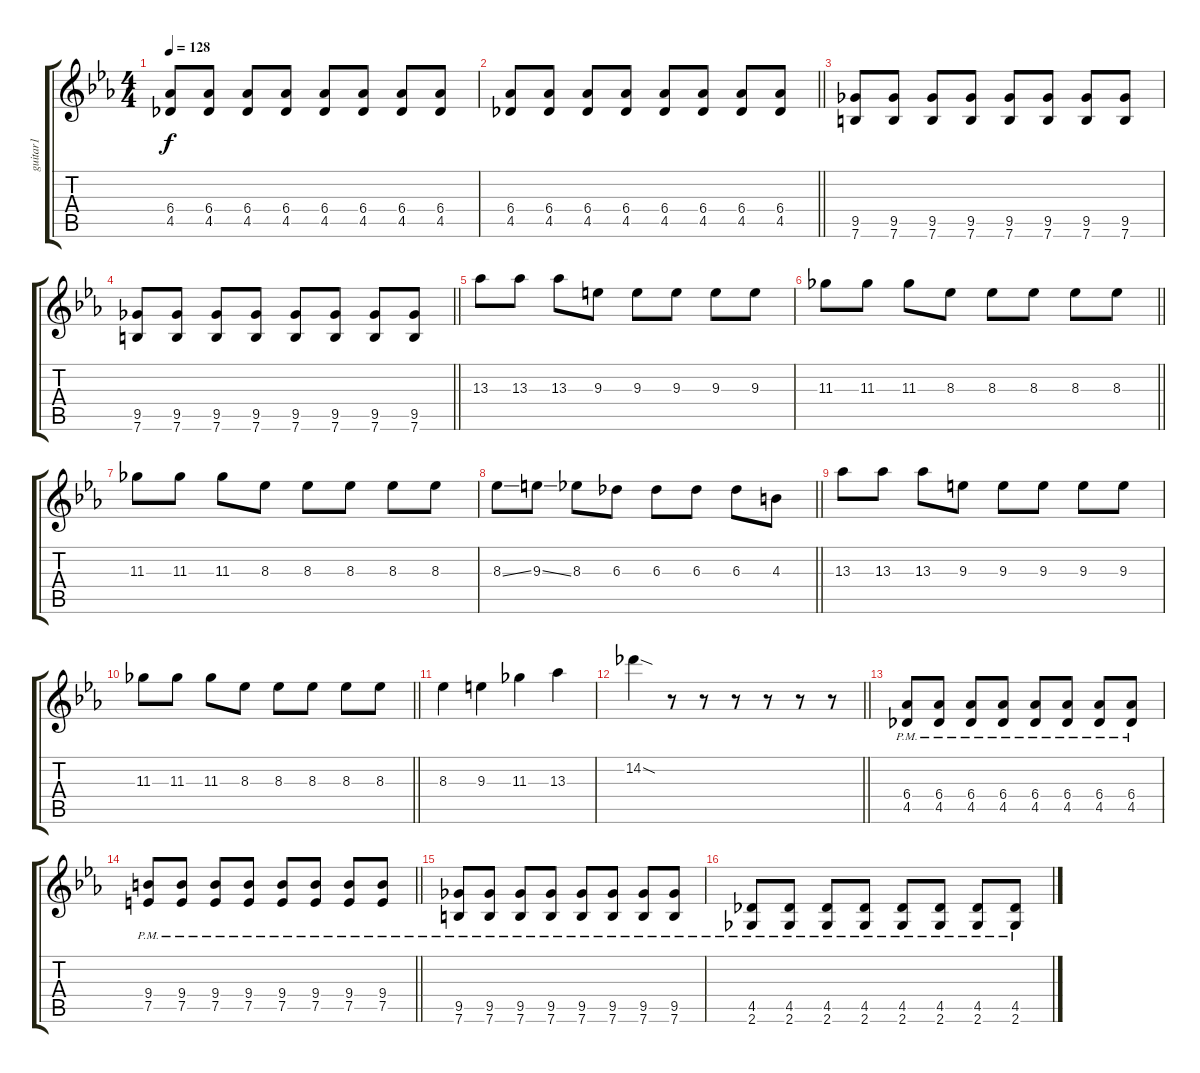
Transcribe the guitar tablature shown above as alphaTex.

\track ("guitar1" "guitar1") {instrument overdrivenguitar}
\staff {score tabs}
\tuning (E4 B3 G3 D3 A2 E2) {hide}
\ts (4 4)
\tempo 128
\clef g2
\ks eb
(6.4 4.5).8{dy f} (6.4 4.5).8 (6.4 4.5).8 (6.4 4.5).8 (6.4 4.5).8 (6.4 4.5).8 (6.4 4.5).8 (6.4 4.5).8 |
\barLineRight lightlight
(6.4 4.5).8 (6.4 4.5).8 (6.4 4.5).8 (6.4 4.5).8 (6.4 4.5).8 (6.4 4.5).8 (6.4 4.5).8 (6.4 4.5).8 |
(9.5 7.6).8 (9.5 7.6).8 (9.5 7.6).8 (9.5 7.6).8 (9.5 7.6).8 (9.5 7.6).8 (9.5 7.6).8 (9.5 7.6).8 |
\barLineRight lightlight
(9.5 7.6).8 (9.5 7.6).8 (9.5 7.6).8 (9.5 7.6).8 (9.5 7.6).8 (9.5 7.6).8 (9.5 7.6).8 (9.5 7.6).8 |
13.3.8 13.3.8 13.3.8 9.3.8 9.3.8 9.3.8 9.3.8 9.3.8 |
\barLineRight lightlight
11.3.8 11.3.8 11.3.8 8.3.8 8.3.8 8.3.8 8.3.8 8.3.8 |
11.3.8 11.3.8 11.3.8 8.3.8 8.3.8 8.3.8 8.3.8 8.3.8 |
\barLineRight lightlight
8.3{ss}.8 9.3{ss}.8 8.3.8 6.3.8 6.3.8 6.3.8 6.3.8 4.3.8 |
13.3.8 13.3.8 13.3.8 9.3.8 9.3.8 9.3.8 9.3.8 9.3.8 |
\barLineRight lightlight
11.3.8 11.3.8 11.3.8 8.3.8 8.3.8 8.3.8 8.3.8 8.3.8 |
8.3.4 9.3.4 11.3.4 13.3.4 |
\barLineRight lightlight
14.2{sod}.4 r.8 r.8 r.8 r.8 r.8 r.8 |
(6.4{pm} 4.5{pm}).8 (6.4{pm} 4.5{pm}).8 (6.4{pm} 4.5{pm}).8 (6.4{pm} 4.5{pm}).8 (6.4{pm} 4.5{pm}).8 (6.4{pm} 4.5{pm}).8 (6.4{pm} 4.5{pm}).8 (6.4{pm} 4.5{pm}).8 |
\barLineRight lightlight
(9.4{pm} 7.5{pm}).8 (9.4{pm} 7.5{pm}).8 (9.4{pm} 7.5{pm}).8 (9.4{pm} 7.5{pm}).8 (9.4{pm} 7.5{pm}).8 (9.4{pm} 7.5{pm}).8 (9.4{pm} 7.5{pm}).8 (9.4{pm} 7.5{pm}).8 |
(9.5{pm} 7.6{pm}).8 (9.5{pm} 7.6{pm}).8 (9.5{pm} 7.6{pm}).8 (9.5{pm} 7.6{pm}).8 (9.5{pm} 7.6{pm}).8 (9.5{pm} 7.6{pm}).8 (9.5{pm} 7.6{pm}).8 (9.5{pm} 7.6{pm}).8 |
(4.5{pm} 2.6{pm}).8 (4.5{pm} 2.6{pm}).8 (4.5{pm} 2.6{pm}).8 (4.5{pm} 2.6{pm}).8 (4.5{pm} 2.6{pm}).8 (4.5{pm} 2.6{pm}).8 (4.5{pm} 2.6{pm}).8 (4.5{pm} 2.6{pm}).8
